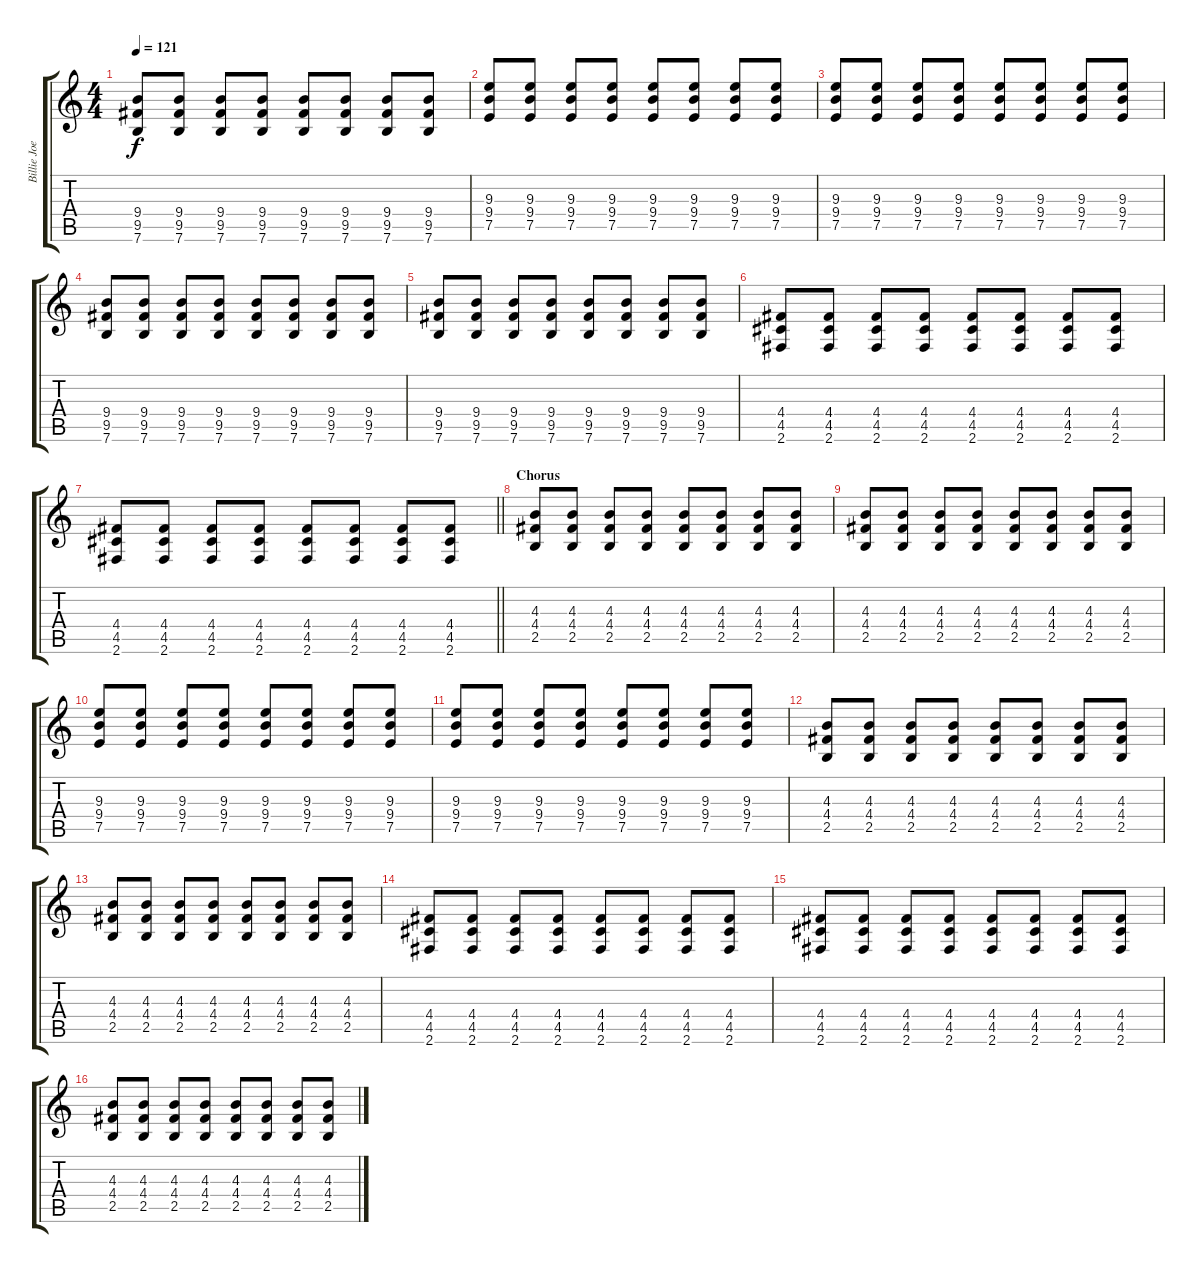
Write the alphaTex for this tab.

\track ("Billie Joe Armstrong - Guitar" "Billie Joe") {instrument distortionguitar}
\staff {score tabs}
\tuning (E4 B3 G3 D3 A2 E2) {hide}
\ts (4 4)
\tempo 121
\clef g2
\ks c
(9.4 9.5 7.6).8{dy f} (9.4 9.5 7.6).8 (9.4 9.5 7.6).8 (9.4 9.5 7.6).8 (9.4 9.5 7.6).8 (9.4 9.5 7.6).8 (9.4 9.5 7.6).8 (9.4 9.5 7.6).8 |
(9.3 9.4 7.5).8 (9.3 9.4 7.5).8 (9.3 9.4 7.5).8 (9.3 9.4 7.5).8 (9.3 9.4 7.5).8 (9.3 9.4 7.5).8 (9.3 9.4 7.5).8 (9.3 9.4 7.5).8 |
(9.3 9.4 7.5).8 (9.3 9.4 7.5).8 (9.3 9.4 7.5).8 (9.3 9.4 7.5).8 (9.3 9.4 7.5).8 (9.3 9.4 7.5).8 (9.3 9.4 7.5).8 (9.3 9.4 7.5).8 |
(9.4 9.5 7.6).8 (9.4 9.5 7.6).8 (9.4 9.5 7.6).8 (9.4 9.5 7.6).8 (9.4 9.5 7.6).8 (9.4 9.5 7.6).8 (9.4 9.5 7.6).8 (9.4 9.5 7.6).8 |
(9.4 9.5 7.6).8 (9.4 9.5 7.6).8 (9.4 9.5 7.6).8 (9.4 9.5 7.6).8 (9.4 9.5 7.6).8 (9.4 9.5 7.6).8 (9.4 9.5 7.6).8 (9.4 9.5 7.6).8 |
(4.4 4.5 2.6).8 (4.4 4.5 2.6).8 (4.4 4.5 2.6).8 (4.4 4.5 2.6).8 (4.4 4.5 2.6).8 (4.4 4.5 2.6).8 (4.4 4.5 2.6).8 (4.4 4.5 2.6).8 |
\barLineRight lightlight
(4.4 4.5 2.6).8 (4.4 4.5 2.6).8 (4.4 4.5 2.6).8 (4.4 4.5 2.6).8 (4.4 4.5 2.6).8 (4.4 4.5 2.6).8 (4.4 4.5 2.6).8 (4.4 4.5 2.6).8 |
\section ("" "Chorus")
(4.3 4.4 2.5).8{volume 12 instrument distortionguitar} (4.3 4.4 2.5).8 (4.3 4.4 2.5).8 (4.3 4.4 2.5).8 (4.3 4.4 2.5).8 (4.3 4.4 2.5).8 (4.3 4.4 2.5).8 (4.3 4.4 2.5).8 |
(4.3 4.4 2.5).8 (4.3 4.4 2.5).8 (4.3 4.4 2.5).8 (4.3 4.4 2.5).8 (4.3 4.4 2.5).8 (4.3 4.4 2.5).8 (4.3 4.4 2.5).8 (4.3 4.4 2.5).8 |
(9.3 9.4 7.5).8 (9.3 9.4 7.5).8 (9.3 9.4 7.5).8 (9.3 9.4 7.5).8 (9.3 9.4 7.5).8 (9.3 9.4 7.5).8 (9.3 9.4 7.5).8 (9.3 9.4 7.5).8 |
(9.3 9.4 7.5).8 (9.3 9.4 7.5).8 (9.3 9.4 7.5).8 (9.3 9.4 7.5).8 (9.3 9.4 7.5).8 (9.3 9.4 7.5).8 (9.3 9.4 7.5).8 (9.3 9.4 7.5).8 |
(4.3 4.4 2.5).8 (4.3 4.4 2.5).8 (4.3 4.4 2.5).8 (4.3 4.4 2.5).8 (4.3 4.4 2.5).8 (4.3 4.4 2.5).8 (4.3 4.4 2.5).8 (4.3 4.4 2.5).8 |
(4.3 4.4 2.5).8 (4.3 4.4 2.5).8 (4.3 4.4 2.5).8 (4.3 4.4 2.5).8 (4.3 4.4 2.5).8 (4.3 4.4 2.5).8 (4.3 4.4 2.5).8 (4.3 4.4 2.5).8 |
(4.4 4.5 2.6).8 (4.4 4.5 2.6).8 (4.4 4.5 2.6).8 (4.4 4.5 2.6).8 (4.4 4.5 2.6).8 (4.4 4.5 2.6).8 (4.4 4.5 2.6).8 (4.4 4.5 2.6).8 |
(4.4 4.5 2.6).8 (4.4 4.5 2.6).8 (4.4 4.5 2.6).8 (4.4 4.5 2.6).8 (4.4 4.5 2.6).8 (4.4 4.5 2.6).8 (4.4 4.5 2.6).8 (4.4 4.5 2.6).8 |
(4.3 4.4 2.5).8 (4.3 4.4 2.5).8 (4.3 4.4 2.5).8 (4.3 4.4 2.5).8 (4.3 4.4 2.5).8 (4.3 4.4 2.5).8 (4.3 4.4 2.5).8 (4.3 4.4 2.5).8
